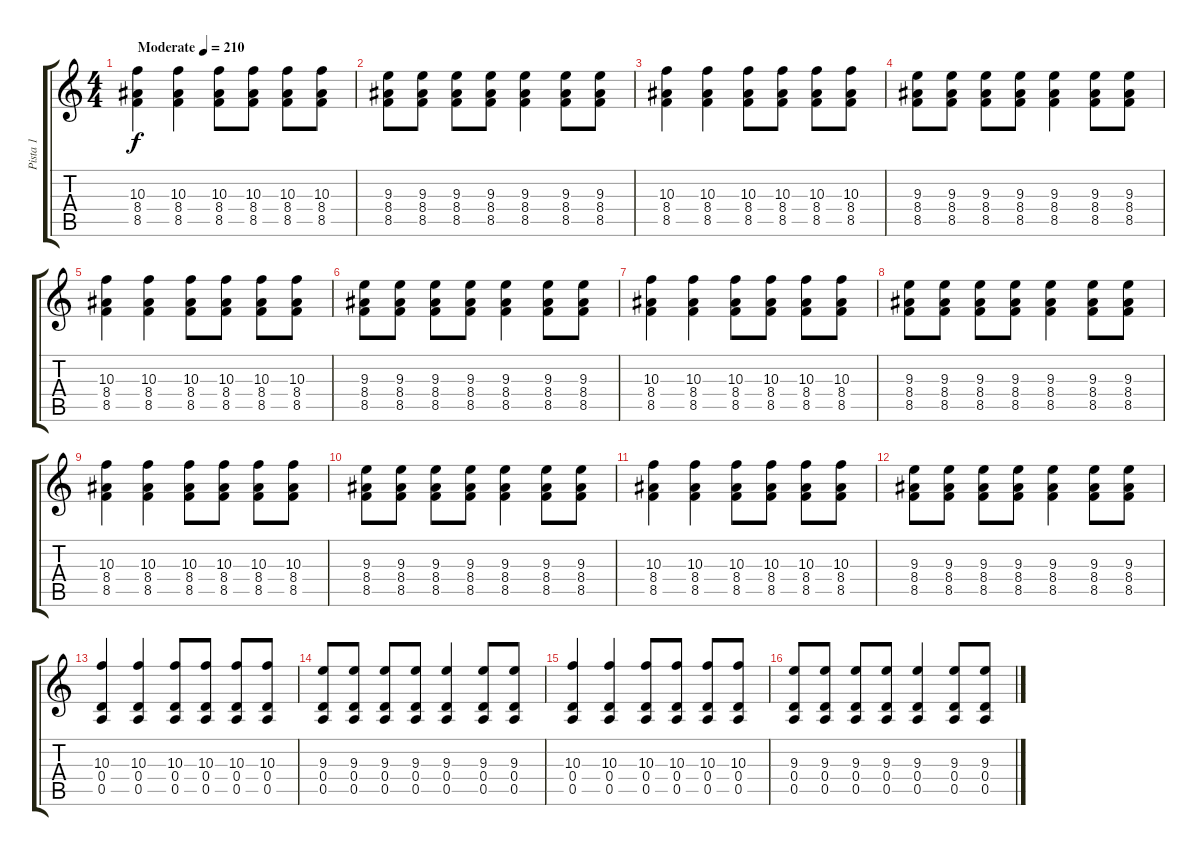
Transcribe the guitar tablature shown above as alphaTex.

\track ("Pista 1" "Pista 1") {instrument overdrivenguitar}
\staff {score tabs}
\tuning (E4 B3 G3 D3 A2 D2) {hide}
\ts (4 4)
\tempo (210 "Moderate")
\clef g2
\ks c
(10.3 8.4 8.5).4{dy f instrument overdrivenguitar} (10.3 8.4 8.5).4 (10.3 8.4 8.5).8 (10.3 8.4 8.5).8 (10.3 8.4 8.5).8 (10.3 8.4 8.5).8 |
(9.3 8.4 8.5).8 (9.3 8.4 8.5).8 (9.3 8.4 8.5).8 (9.3 8.4 8.5).8 (9.3 8.4 8.5).4 (9.3 8.4 8.5).8 (9.3 8.4 8.5).8 |
(10.3 8.4 8.5).4 (10.3 8.4 8.5).4 (10.3 8.4 8.5).8 (10.3 8.4 8.5).8 (10.3 8.4 8.5).8 (10.3 8.4 8.5).8 |
(9.3 8.4 8.5).8 (9.3 8.4 8.5).8 (9.3 8.4 8.5).8 (9.3 8.4 8.5).8 (9.3 8.4 8.5).4 (9.3 8.4 8.5).8 (9.3 8.4 8.5).8 |
(10.3 8.4 8.5).4 (10.3 8.4 8.5).4 (10.3 8.4 8.5).8 (10.3 8.4 8.5).8 (10.3 8.4 8.5).8 (10.3 8.4 8.5).8 |
(9.3 8.4 8.5).8 (9.3 8.4 8.5).8 (9.3 8.4 8.5).8 (9.3 8.4 8.5).8 (9.3 8.4 8.5).4 (9.3 8.4 8.5).8 (9.3 8.4 8.5).8 |
(10.3 8.4 8.5).4 (10.3 8.4 8.5).4 (10.3 8.4 8.5).8 (10.3 8.4 8.5).8 (10.3 8.4 8.5).8 (10.3 8.4 8.5).8 |
(9.3 8.4 8.5).8 (9.3 8.4 8.5).8 (9.3 8.4 8.5).8 (9.3 8.4 8.5).8 (9.3 8.4 8.5).4 (9.3 8.4 8.5).8 (9.3 8.4 8.5).8 |
(10.3 8.4 8.5).4 (10.3 8.4 8.5).4 (10.3 8.4 8.5).8 (10.3 8.4 8.5).8 (10.3 8.4 8.5).8 (10.3 8.4 8.5).8 |
(9.3 8.4 8.5).8 (9.3 8.4 8.5).8 (9.3 8.4 8.5).8 (9.3 8.4 8.5).8 (9.3 8.4 8.5).4 (9.3 8.4 8.5).8 (9.3 8.4 8.5).8 |
(10.3 8.4 8.5).4 (10.3 8.4 8.5).4 (10.3 8.4 8.5).8 (10.3 8.4 8.5).8 (10.3 8.4 8.5).8 (10.3 8.4 8.5).8 |
(9.3 8.4 8.5).8 (9.3 8.4 8.5).8 (9.3 8.4 8.5).8 (9.3 8.4 8.5).8 (9.3 8.4 8.5).4 (9.3 8.4 8.5).8 (9.3 8.4 8.5).8 |
(10.3 0.4 0.5).4 (10.3 0.4 0.5).4 (10.3 0.4 0.5).8 (10.3 0.4 0.5).8 (10.3 0.4 0.5).8 (10.3 0.4 0.5).8 |
(9.3 0.4 0.5).8 (9.3 0.4 0.5).8 (9.3 0.4 0.5).8 (9.3 0.4 0.5).8 (9.3 0.4 0.5).4 (9.3 0.4 0.5).8 (9.3 0.4 0.5).8 |
(10.3 0.4 0.5).4 (10.3 0.4 0.5).4 (10.3 0.4 0.5).8 (10.3 0.4 0.5).8 (10.3 0.4 0.5).8 (10.3 0.4 0.5).8 |
(9.3 0.4 0.5).8 (9.3 0.4 0.5).8 (9.3 0.4 0.5).8 (9.3 0.4 0.5).8 (9.3 0.4 0.5).4 (9.3 0.4 0.5).8 (9.3 0.4 0.5).8
